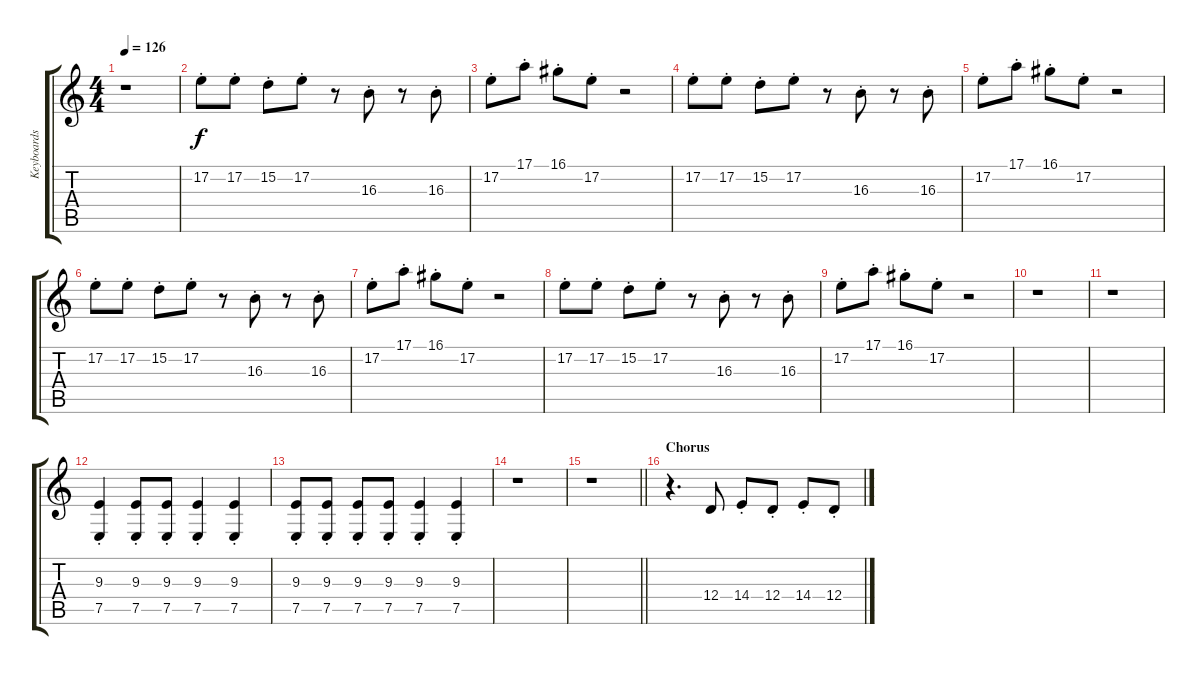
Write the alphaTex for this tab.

\track ("Keyboards 1" "Keyboards ") {instrument lead2sawtooth}
\staff {score tabs}
\tuning (E4 B3 G3 D3 A2 E2) {hide}
\ts (4 4)
\tempo 126
\clef g2
\ks c
r.1{dy f} |
17.2{st}.8 17.2{st}.8 15.2{st}.8 17.2{st}.8 r.8 16.3{st}.8 r.8 16.3{st}.8 |
17.2{st}.8 17.1{st}.8 16.1{st}.8 17.2{st}.8 r.2 |
17.2{st}.8 17.2{st}.8 15.2{st}.8 17.2{st}.8 r.8 16.3{st}.8 r.8 16.3{st}.8 |
17.2{st}.8 17.1{st}.8 16.1{st}.8 17.2{st}.8 r.2 |
17.2{st}.8 17.2{st}.8 15.2{st}.8 17.2{st}.8 r.8 16.3{st}.8 r.8 16.3{st}.8 |
17.2{st}.8 17.1{st}.8 16.1{st}.8 17.2{st}.8 r.2 |
17.2{st}.8 17.2{st}.8 15.2{st}.8 17.2{st}.8 r.8 16.3{st}.8 r.8 16.3{st}.8 |
17.2{st}.8 17.1{st}.8 16.1{st}.8 17.2{st}.8 r.2 |
r.1 |
r.1 |
(9.3{st} 7.5{st}).4 (9.3{st} 7.5{st}).8 (9.3{st} 7.5{st}).8 (9.3{st} 7.5{st}).4 (9.3{st} 7.5{st}).4 |
(9.3{st} 7.5{st}).8 (9.3{st} 7.5{st}).8 (9.3{st} 7.5{st}).8 (9.3{st} 7.5{st}).8 (9.3{st} 7.5{st}).4 (9.3{st} 7.5{st}).4 |
r.1 |
\barLineRight lightlight
r.1 |
\section ("" "Chorus")
r.4{d} 12.4.8 14.4{st}.8 12.4{st}.8 14.4{st}.8 12.4{st}.8
